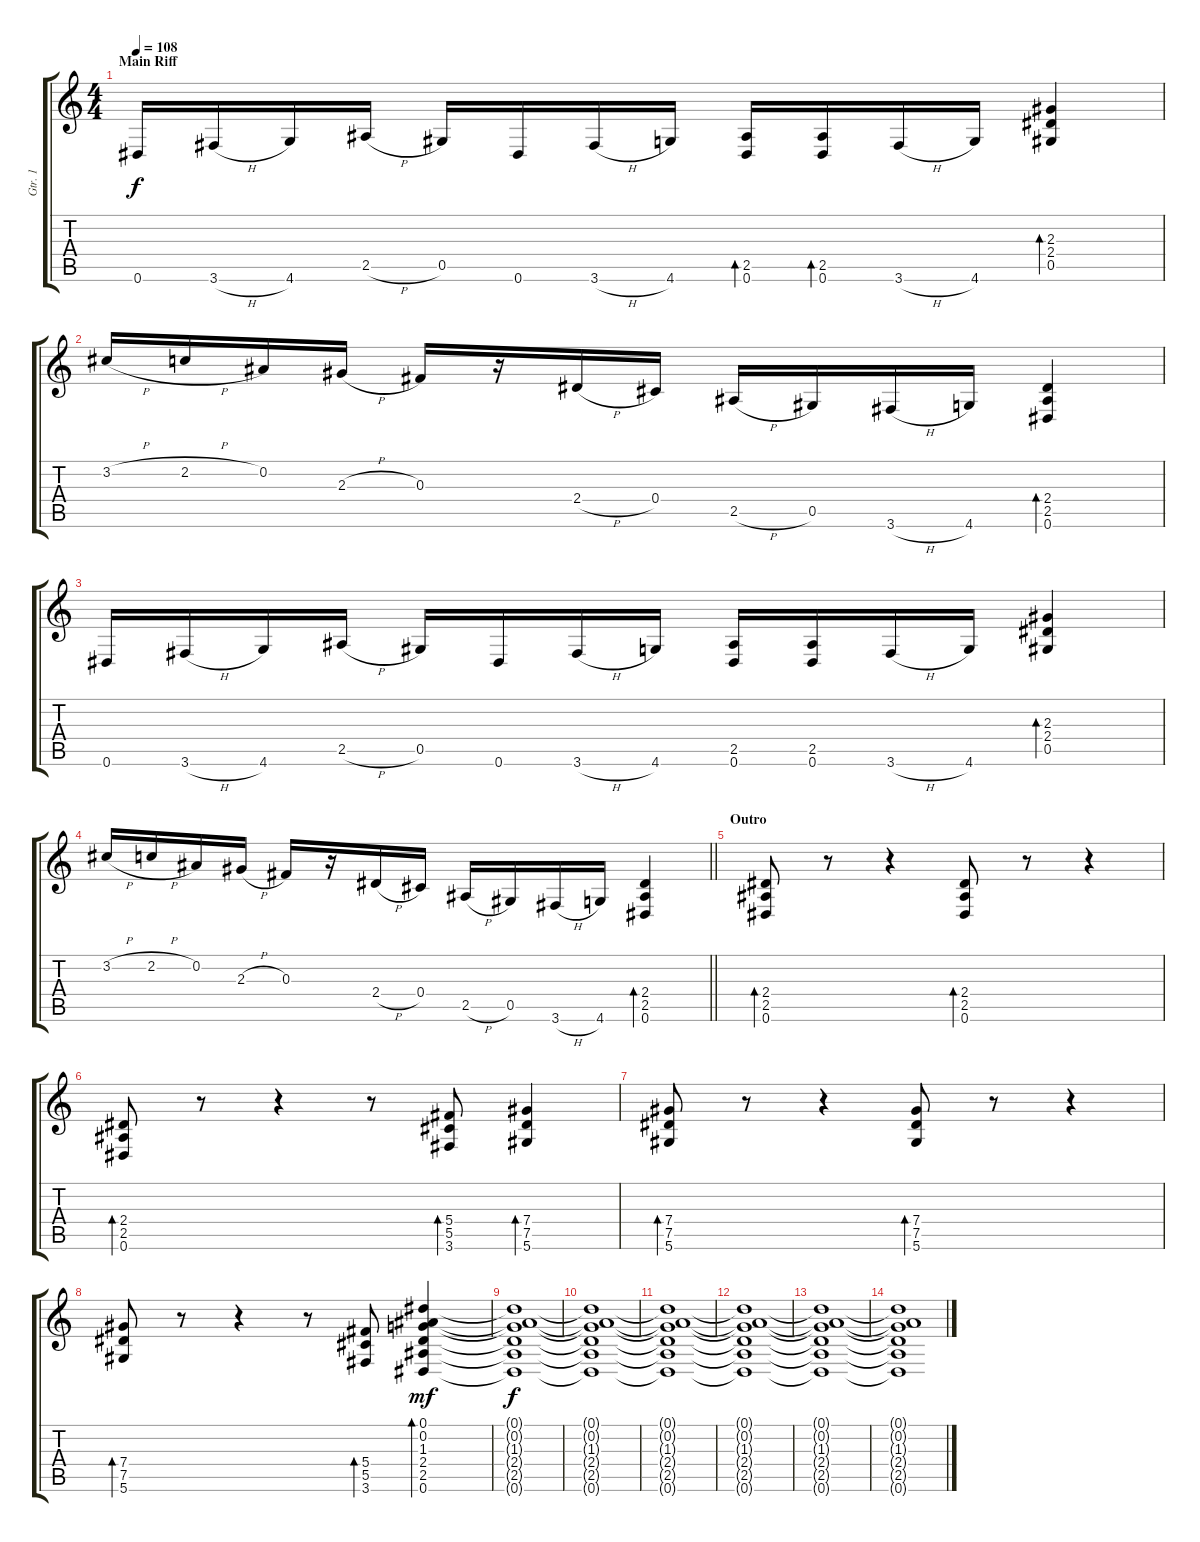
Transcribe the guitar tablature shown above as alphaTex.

\track ("Gtr. 1" "Gtr. 1") {instrument distortionguitar}
\staff {score tabs}
\tuning (Eb4 Bb3 Gb3 Db3 Ab2 Eb2) {hide}
\ts (4 4)
\section ("" "Main Riff")
\tempo 108
\clef g2
\ks c
0.6.16{dy f} 3.6{h}.16 4.6.16 2.5{h}.16 0.5.16 0.6.16 3.6{h}.16 4.6.16 (2.5 0.6).16{bd 60} (2.5 0.6).16{bd 60} 3.6{h}.16 4.6.16 (2.3 2.4 0.5).4{bd 60} |
3.2{h}.16 2.2{h}.16 0.2.16 2.3{h}.16 0.3.16 r.16 2.4{h}.16 0.4.16 2.5{h}.16 0.5.16 3.6{h}.16 4.6.16 (2.4 2.5 0.6).4{bd 60} |
0.6.16 3.6{h}.16 4.6.16 2.5{h}.16 0.5.16 0.6.16 3.6{h}.16 4.6.16 (2.5 0.6).16 (2.5 0.6).16 3.6{h}.16 4.6.16 (2.3 2.4 0.5).4{bd 60} |
\barLineRight lightlight
3.2{h}.16 2.2{h}.16 0.2.16 2.3{h}.16 0.3.16 r.16 2.4{h}.16 0.4.16 2.5{h}.16 0.5.16 3.6{h}.16 4.6.16 (2.4 2.5 0.6).4{bd 60} |
\section ("" "Outro")
(2.4 2.5 0.6).8{bd 60} r.8 r.4 (2.4 2.5 0.6).8{bd 60} r.8 r.4 |
(2.4 2.5 0.6).8{bd 60} r.8 r.4 r.8 (5.4 5.5 3.6).8{bd 60} (7.4 7.5 5.6).4{bd 60} |
(7.4 7.5 5.6).8{bd 60} r.8 r.4 (7.4 7.5 5.6).8{bd 60} r.8 r.4 |
(7.4 7.5 5.6).8{bd 60} r.8 r.4 r.8 (5.4 5.5 3.6).8{bd 60} (0.1 0.2 1.3 2.4 2.5 0.6).4{bd 60 dy mf} |
(0.1{t} 0.2{t} 1.3{t} 2.4{t} 2.5{t} 0.6{t}).1{dy f} |
(0.1{t} 0.2{t} 1.3{t} 2.4{t} 2.5{t} 0.6{t}).1 |
(0.1{t} 0.2{t} 1.3{t} 2.4{t} 2.5{t} 0.6{t}).1{volume 8} |
(0.1{t} 0.2{t} 1.3{t} 2.4{t} 2.5{t} 0.6{t}).1 |
(0.1{t} 0.2{t} 1.3{t} 2.4{t} 2.5{t} 0.6{t}).1{volume 0} |
(0.1{t} 0.2{t} 1.3{t} 2.4{t} 2.5{t} 0.6{t}).1
